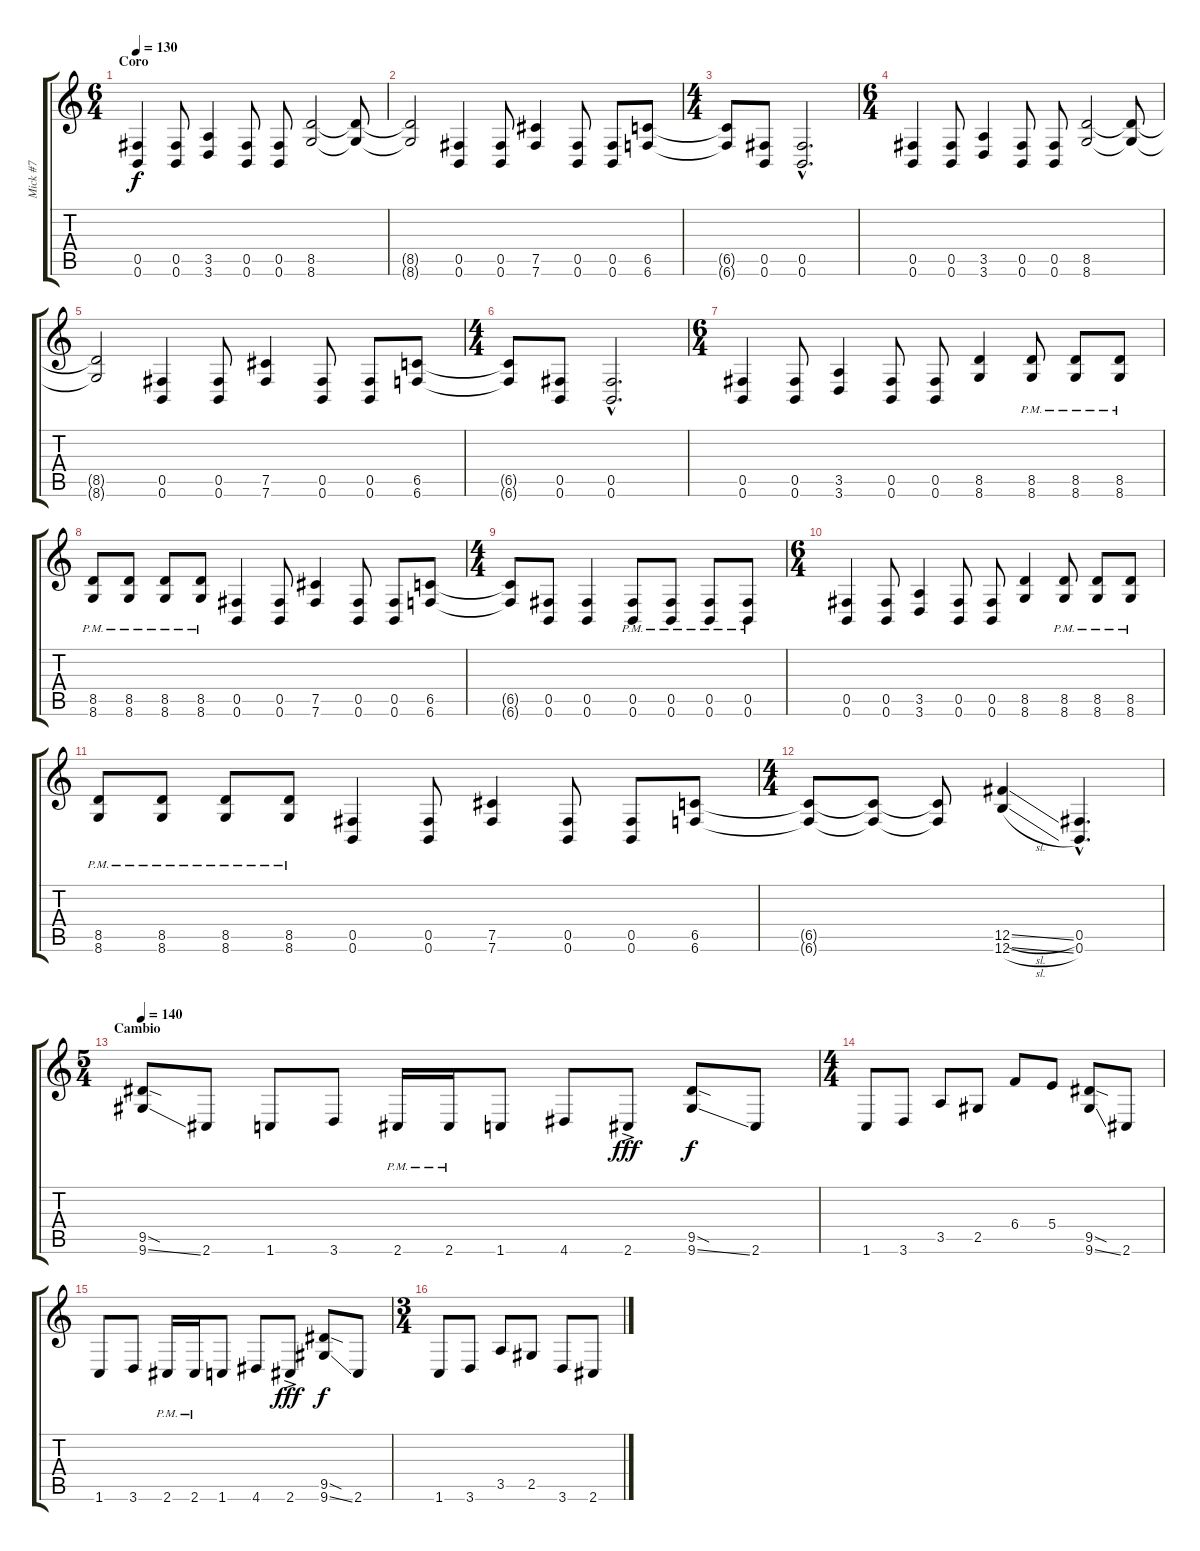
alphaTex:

\track ("Mick #7" "Mick #7") {instrument distortionguitar}
\staff {score tabs}
\tuning (Db4 Ab3 E3 B2 Gb2 B1) {hide}
\ts (6 4)
\section ("" "Coro")
\tempo 130
\clef g2
\ks c
(0.5 0.6).4{dy f} (0.5 0.6).8 (3.5 3.6).4 (0.5 0.6).8 (0.5 0.6).8 (8.5 8.6).2 (8.5{t} 8.6{t}).8 |
(8.5{t} 8.6{t}).2 (0.5 0.6).4 (0.5 0.6).8 (7.5 7.6).4 (0.5 0.6).8 (0.5 0.6).8 (6.5 6.6).8 |
\ts (4 4)
(6.5{t} 6.6{t}).8 (0.5 0.6).8 (0.5{hac} 0.6{hac}).2{d} |
\ts (6 4)
(0.5 0.6).4 (0.5 0.6).8 (3.5 3.6).4 (0.5 0.6).8 (0.5 0.6).8 (8.5 8.6).2 (8.5{t} 8.6{t}).8 |
(8.5{t} 8.6{t}).2 (0.5 0.6).4 (0.5 0.6).8 (7.5 7.6).4 (0.5 0.6).8 (0.5 0.6).8 (6.5 6.6).8 |
\ts (4 4)
(6.5{t} 6.6{t}).8 (0.5 0.6).8 (0.5{hac} 0.6{hac}).2{d} |
\ts (6 4)
(0.5 0.6).4 (0.5 0.6).8 (3.5 3.6).4 (0.5 0.6).8 (0.5 0.6).8 (8.5 8.6).4 (8.5{pm} 8.6{pm}).8 (8.5{pm} 8.6{pm}).8 (8.5{pm} 8.6{pm}).8 |
(8.5{pm} 8.6{pm}).8 (8.5{pm} 8.6{pm}).8 (8.5{pm} 8.6{pm}).8 (8.5{pm} 8.6{pm}).8 (0.5 0.6).4 (0.5 0.6).8 (7.5 7.6).4 (0.5 0.6).8 (0.5 0.6).8 (6.5 6.6).8 |
\ts (4 4)
(6.5{t} 6.6{t}).8 (0.5 0.6).8 (0.5 0.6).4 (0.5{pm} 0.6{pm}).8 (0.5{pm} 0.6{pm}).8 (0.5{pm} 0.6{pm}).8 (0.5{pm} 0.6{pm}).8 |
\ts (6 4)
(0.5 0.6).4 (0.5 0.6).8 (3.5 3.6).4 (0.5 0.6).8 (0.5 0.6).8 (8.5 8.6).4 (8.5{pm} 8.6{pm}).8 (8.5{pm} 8.6{pm}).8 (8.5{pm} 8.6{pm}).8 |
(8.5{pm} 8.6{pm}).8 (8.5{pm} 8.6{pm}).8 (8.5{pm} 8.6{pm}).8 (8.5{pm} 8.6{pm}).8 (0.5 0.6).4 (0.5 0.6).8 (7.5 7.6).4 (0.5 0.6).8 (0.5 0.6).8 (6.5 6.6).8 |
\ts (4 4)
(6.5{t} 6.6{t}).8 (6.5{t} 6.6{t}).8 (6.5{t} 6.6{t}).8 (12.5{sl} 12.6{sl}).4 (0.5{hac} 0.6{hac}).4{d} |
\ts (5 4)
\section ("" "Cambio")
\tempo 140
(9.5{sod} 9.6{ss}).8 2.6.8 1.6.8 3.6.8 2.6{pm}.16 2.6{pm}.16 1.6.8 4.6.8 2.6{ac}.8{dy fff} (9.5{sod} 9.6{ss}).8{dy f} 2.6.8 |
\ts (4 4)
1.6.8 3.6.8 3.5.8 2.5.8 6.4.8 5.4.8 (9.5{sod} 9.6{ss}).8 2.6.8 |
1.6.8 3.6.8 2.6{pm}.16 2.6{pm}.16 1.6.8 4.6.8 2.6{ac}.8{dy fff} (9.5{sod} 9.6{ss}).8{dy f} 2.6.8 |
\ts (3 4)
1.6.8 3.6.8 3.5.8 2.5.8 3.6.8 2.6.8
